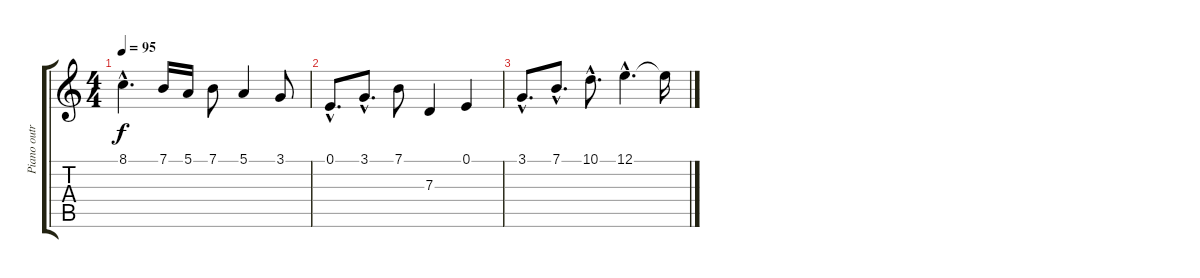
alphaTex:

\track ("Piano outro" "Piano outr") {instrument acousticgrandpiano}
\staff {score tabs}
\tuning (E4 B3 G3 D3 A2 E2) {hide}
\ts (4 4)
\tempo 95
\clef g2
\ks c
8.1{hac}.4{d dy f} 7.1.16 5.1.16 7.1.8 5.1.4 3.1.8 |
0.1{hac}.8{d} 3.1{hac}.8{d} 7.1.8 7.3.4 0.1.4 |
3.1{hac}.8{d} 7.1{hac}.8{d} 10.1{hac}.8{d} 12.1{hac}.4{d} 12.1{t}.16
